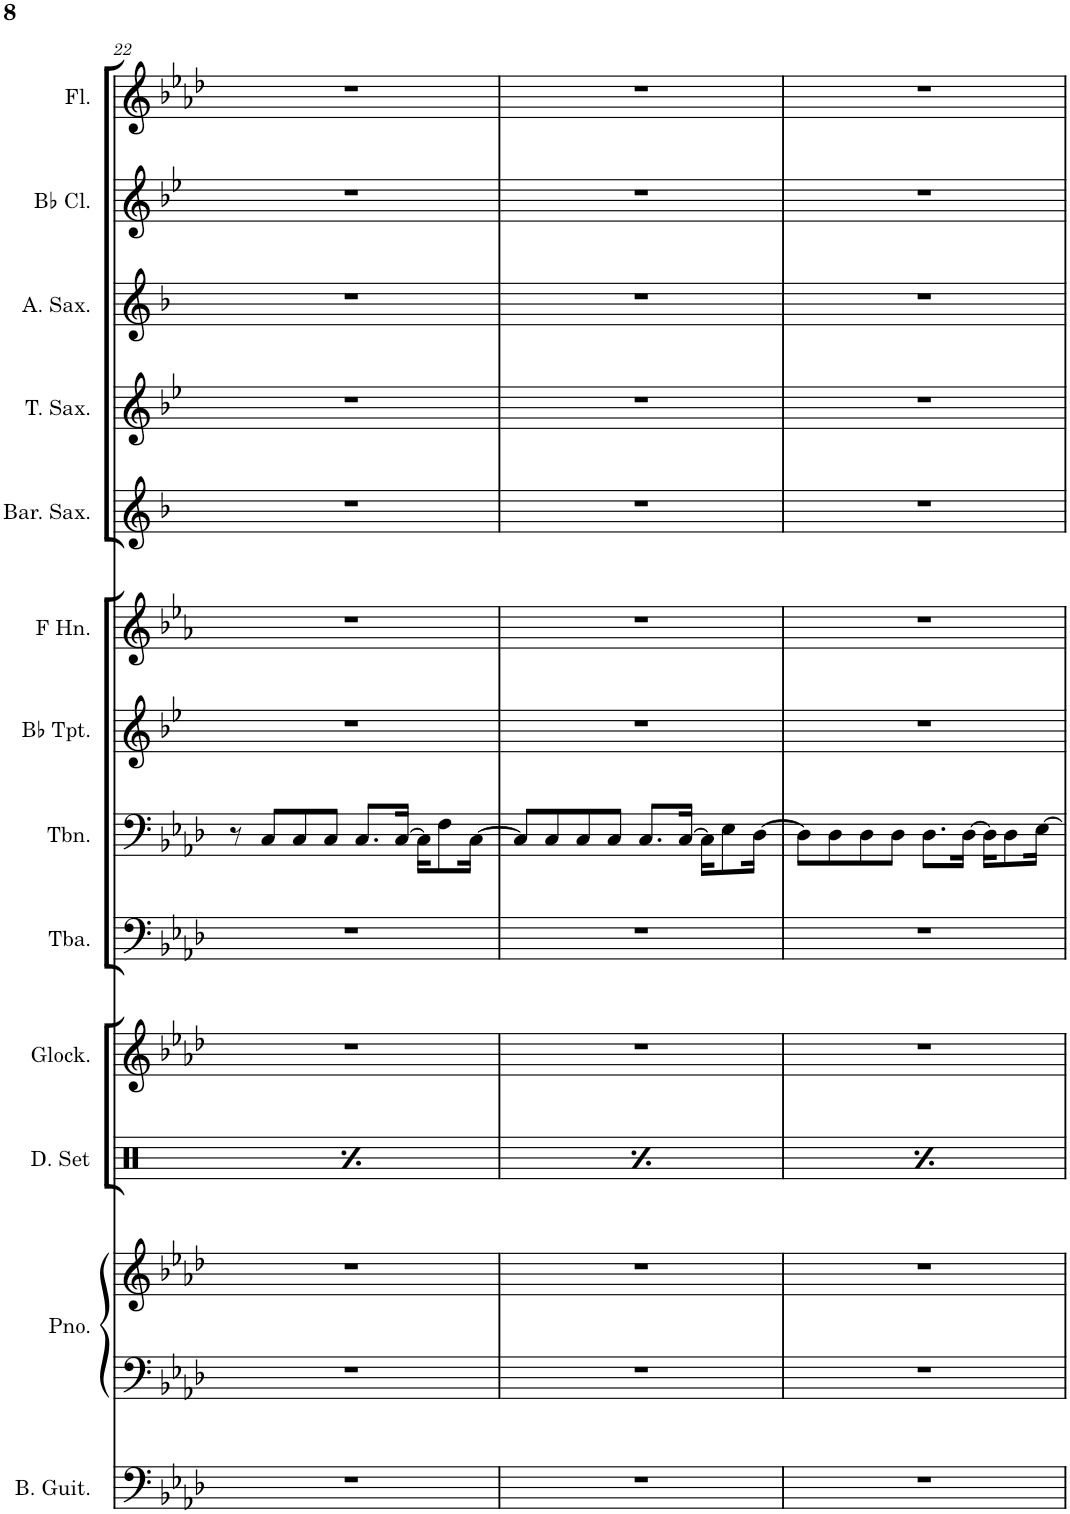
**kern	**kern	**kern	**kern	**kern	**kern	**kern	**kern	**kern	**kern	**kern	**kern	**kern	**kern
*part13	*part12	*part12	*part11	*part10	*part9	*part8	*part7	*part6	*part5	*part4	*part3	*part2	*part1
*staff14	*staff13	*staff12	*staff11	*staff10	*staff9	*staff8	*staff7	*staff6	*staff5	*staff4	*staff3	*staff2	*staff1
*I"Bass Guitar	*I"Piano	*	*I"Drumset	*I"Glockenspiel	*I"Tuba	*I"Trombone	*I"Bb Trumpet	*I"Horn in F	*I"Baritone Saxophone	*I"Tenor Saxophone	*I"Alto Saxophone	*I"Bb Clarinet	*I"Flute
*I'B. Guit.	*I'Pno.	*	*I'D. Set	*I'Glock.	*I'Tba.	*I'Tbn.	*I'Bb Tpt.	*	*I'Bar. Sax.	*I'T. Sax.	*I'A. Sax.	*I'Bb Cl.	*I'Fl.
!!LO:PB:g=z
*clefF4	*clefF4	*clefG2	*clefX	*clefG2	*clefF4	*clefF4	*clefG2	*clefG2	*clefG2	*clefG2	*clefG2	*clefG2	*clefG2
*Trd7c12	*	*	*	*Trd-14c-24	*	*	*Trd1c2	*Trd4c7	*Trd12c21	*Trd8c14	*Trd5c9	*Trd1c2	*
*k[b-e-a-d-]	*k[b-e-a-d-]	*k[b-e-a-d-]	*k[]	*k[b-e-a-d-]	*k[b-e-a-d-]	*k[b-e-a-d-]	*k[b-e-]	*k[b-e-a-]	*k[b-]	*k[b-e-]	*k[b-]	*k[b-e-]	*k[b-e-a-d-]
*M4/4	*M4/4	*M4/4	*M4/4	*M4/4	*M4/4	*M4/4	*M4/4	*M4/4	*M4/4	*M4/4	*M4/4	*M4/4	*M4/4
=22	=22	=22	=22	=22	=22	=22	=22	=22	=22	=22	=22	=22	=22
*	*	*	*^	*	*	*	*	*	*	*	*	*	*
1r	1r	1r	8r	4Rf\	1r	1r	8r	1r	1r	1r	1r	1r	1r	1r
.	.	.	8Rgg/L	.	.	.	8C/L	.	.	.	.	.	.	.
.	.	.	8Rcc/	4r	.	.	8C/	.	.	.	.	.	.	.
.	.	.	8Rgg/J	.	.	.	8C/J	.	.	.	.	.	.	.
.	.	.	8r	4Rf\	.	.	8.C/L	.	.	.	.	.	.	.
.	.	.	8Rgg/L	.	.	.	.	.	.	.	.	.	.	.
.	.	.	.	.	.	.	[16C/Jk	.	.	.	.	.	.	.
.	.	.	8Rcc/	4r	.	.	16C\KL]	.	.	.	.	.	.	.
.	.	.	.	.	.	.	8F\	.	.	.	.	.	.	.
.	.	.	8Rgg/J	.	.	.	.	.	.	.	.	.	.	.
.	.	.	.	.	.	.	[16C\Jk	.	.	.	.	.	.	.
=23	=23	=23	=23	=23	=23	=23	=23	=23	=23	=23	=23	=23	=23	=23
1r	1r	1r	8r	4Rf\	1r	1r	8C/L]	1r	1r	1r	1r	1r	1r	1r
.	.	.	8Rgg/L	.	.	.	8C/	.	.	.	.	.	.	.
.	.	.	8Rcc/	4r	.	.	8C/	.	.	.	.	.	.	.
.	.	.	8Rgg/J	.	.	.	8C/J	.	.	.	.	.	.	.
.	.	.	8r	4Rf\	.	.	8.C/L	.	.	.	.	.	.	.
.	.	.	8Rgg/L	.	.	.	.	.	.	.	.	.	.	.
.	.	.	.	.	.	.	[16C/Jk	.	.	.	.	.	.	.
.	.	.	8Rcc/	4r	.	.	16C\KL]	.	.	.	.	.	.	.
.	.	.	.	.	.	.	8E-\	.	.	.	.	.	.	.
.	.	.	8Rgg/J	.	.	.	.	.	.	.	.	.	.	.
.	.	.	.	.	.	.	[16D-\Jk	.	.	.	.	.	.	.
=24	=24	=24	=24	=24	=24	=24	=24	=24	=24	=24	=24	=24	=24	=24
1r	1r	1r	8r	4Rf\	1r	1r	8D-\L]	1r	1r	1r	1r	1r	1r	1r
.	.	.	8Rgg/L	.	.	.	8D-\	.	.	.	.	.	.	.
.	.	.	8Rcc/	4r	.	.	8D-\	.	.	.	.	.	.	.
.	.	.	8Rgg/J	.	.	.	8D-\J	.	.	.	.	.	.	.
.	.	.	8r	4Rf\	.	.	8.D-\L	.	.	.	.	.	.	.
.	.	.	8Rgg/L	.	.	.	.	.	.	.	.	.	.	.
.	.	.	.	.	.	.	[16D-\Jk	.	.	.	.	.	.	.
.	.	.	8Rcc/	4r	.	.	16D-\KL]	.	.	.	.	.	.	.
.	.	.	.	.	.	.	8D-\	.	.	.	.	.	.	.
.	.	.	8Rgg/J	.	.	.	.	.	.	.	.	.	.	.
.	.	.	.	.	.	.	[16E-\Jk	.	.	.	.	.	.	.
*	*	*	*v	*v	*	*	*	*	*	*	*	*	*	*
=	=	=	=	=	=	=	=	=	=	=	=	=	=
*-	*-	*-	*-	*-	*-	*-	*-	*-	*-	*-	*-	*-	*-
